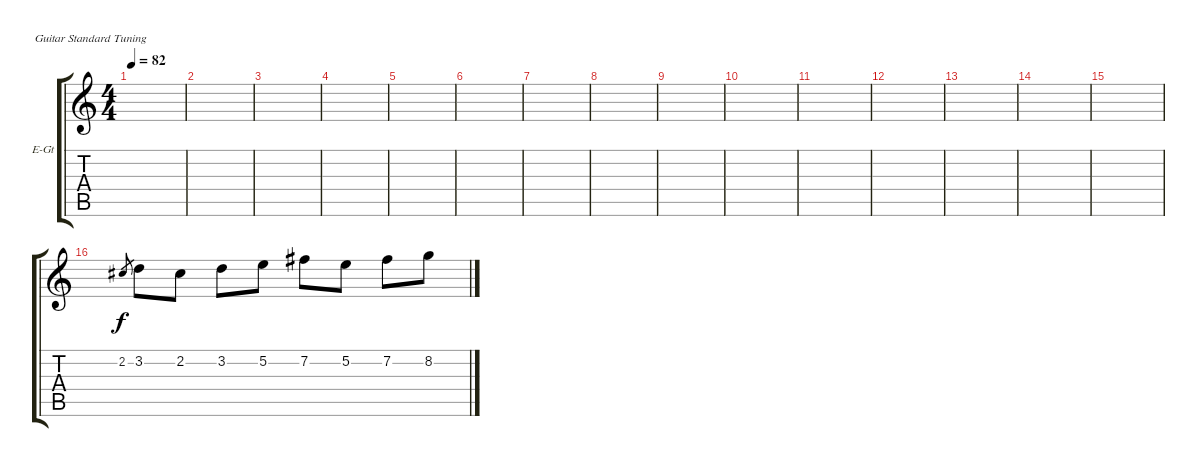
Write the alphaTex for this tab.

\bracketExtendMode groupsimilarinstruments
\firstSystemTrackNameOrientation horizontal
\otherSystemsTrackNameOrientation horizontal
\track ("Lead Guitar 2" "E-Gt") {instrument distortionguitar}
\staff {score tabs}
\tuning (E4 B3 G3 D3 A2 E2)
\ts (4 4)
\tempo 82
\clef g2
\ks c
|
|
|
|
|
|
|
|
|
|
|
|
|
|
|
2.2.8{gr} 3.2.8 2.2.8 3.2.8 5.2.8 7.2.8 5.2.8 7.2.8 8.2.8
